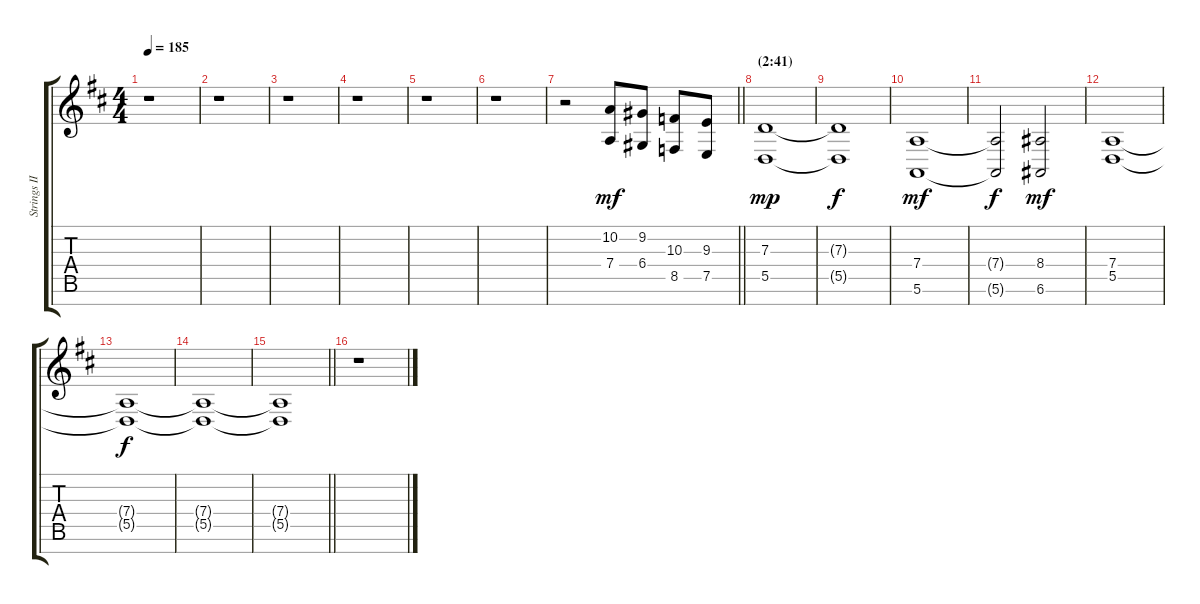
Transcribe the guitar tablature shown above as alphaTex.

\track ("Strings II" "Strings II") {instrument stringensemble1}
\staff {score tabs}
\tuning (E4 B3 G3 D3 A2 E2 B1) {hide}
\ts (4 4)
\tempo 185
\clef g2
\ks bminor
r.1{dy f} |
r.1 |
r.1 |
r.1 |
r.1 |
r.1 |
\barLineRight lightlight
r.2 (10.2 7.4).8{dy mf volume 13 balance 8 instrument stringensemble1} (9.2 6.4).8 (10.3 8.5).8 (9.3 7.5).8 |
\section ("" "(2:41)")
(7.3 5.5).1{dy mp instrument tremolostrings} |
(7.3{t} 5.5{t}).1{dy f} |
(7.4 5.6).1{dy mf} |
(7.4{t} 5.6{t}).2{dy f} (8.4 6.6).2{dy mf} |
(7.4 5.5).1 |
(7.4{t} 5.5{t}).1{dy f volume 2} |
(7.4{t} 5.5{t}).1 |
\barLineRight lightlight
(7.4{t} 5.5{t}).1 |
r.1
